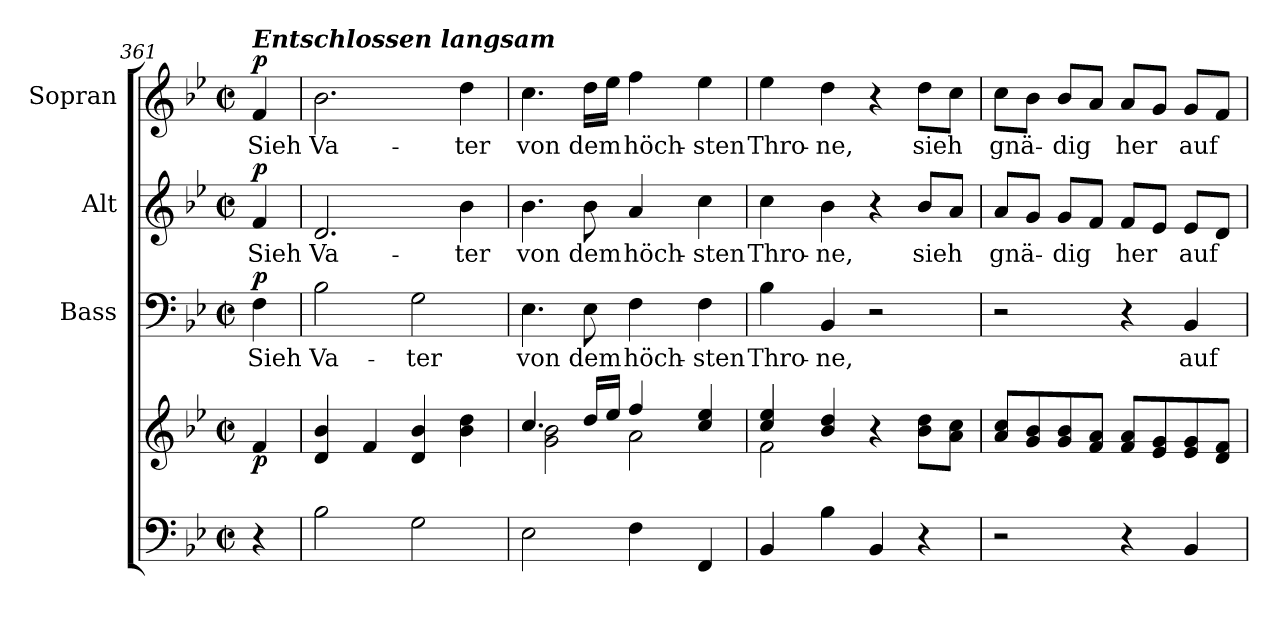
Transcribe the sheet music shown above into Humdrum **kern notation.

**kern	**kern	**dynam	**kern	**text	**dynam	**kern	**text	**dynam	**kern	**text	**dynam
*part4	*part4	*part4	*part3	*part3	*part3	*part2	*part2	*part2	*part1	*part1	*part1
*staff5	*staff4	*staff4/5	*staff3	*staff3	*staff3	*staff2	*staff2	*staff2	*staff1	*staff1	*staff1
*	*	*	*I"Bass	*	*	*I"Alt	*	*	*I"Sopran	*	*
*	*	*	*I'B.	*	*	*I'A.	*	*	*I'S.	*	*
*clefF4	*clefG2	*	*clefF4	*	*	*clefG2	*	*	*clefG2	*	*
*k[b-e-]	*k[b-e-]	*	*k[b-e-]	*	*	*k[b-e-]	*	*	*k[b-e-]	*	*
*B-:	*B-:	*	*B-:	*	*	*B-:	*	*	*B-:	*	*
*M2/2	*M2/2	*	*M2/2	*	*	*M2/2	*	*	*M2/2	*	*
*met(c|)	*met(c|)	*	*met(c|)	*	*	*met(c|)	*	*	*met(c|)	*	*
=361	=361	=361	=361	=361	=361	=361	=361	=361	=361	=361	=361
!	!	!	!	!	!	!	!	!	!LO:TX:a:Bi:t=Entschlossen langsam	!	!
!	!	!LO:DY:b	!	!LO:LY:b	!LO:DY:a	!	!LO:LY:b	!LO:DY:a	!	!LO:LY:b	!LO:DY:a
4r	4f/	p	4F\	Sieh	p	4f/	Sieh	p	4f/	Sieh	p
=362	=362	=362	=362	=362	=362	=362	=362	=362	=362	=362	=362
!	!	!	!	!LO:LY:b	!	!	!LO:LY:b	!	!	!LO:LY:b	!
2B-\	4d/ 4b-/	.	2B-\	Va-	.	2.d/	Va-	.	2.b-\	Va-	.
.	4f/	.	.	.	.	.	.	.	.	.	.
!	!	!	!	!LO:LY:b	!	!	!	!	!	!	!
2G\	4d/ 4b-/	.	2G\	-ter	.	.	.	.	.	.	.
!	!	!	!	!	!	!	!LO:LY:b	!	!	!LO:LY:b	!
.	4b-\ 4dd\	.	.	.	.	4b-\	-ter	.	4dd\	-ter	.
=363	=363	=363	=363	=363	=363	=363	=363	=363	=363	=363	=363
*	*^	*	*	*	*	*	*	*	*	*	*
!	!	!	!	!	!LO:LY:b	!	!	!LO:LY:b	!	!	!LO:LY:b	!
2E-\	4.cc/	2g\ 2b-\	.	4.E-\	von	.	4.b-\	von	.	4.cc\	von	.
!	!	!	!	!	!LO:LY:b	!	!	!LO:LY:b	!	!	!LO:LY:b	!
.	16dd/LL	.	.	8E-\	dem	.	8b-\	dem	.	16dd\LL	dem	.
.	16ee-/JJ	.	.	.	.	.	.	.	.	16ee-\JJ	.	.
!	!	!	!	!	!LO:LY:b	!	!	!LO:LY:b	!	!	!LO:LY:b	!
4F\	4ff/	2a\	.	4F\	höch-	.	4a/	höch-	.	4ff\	höch-	.
!	!	!	!	!	!LO:LY:b	!	!	!LO:LY:b	!	!	!LO:LY:b	!
4FF/	4cc/ 4ee-/	.	.	4F\	-sten	.	4cc\	-sten	.	4ee-\	-sten	.
=364	=364	=364	=364	=364	=364	=364	=364	=364	=364	=364	=364	=364
!	!	!	!	!	!LO:LY:b	!	!	!LO:LY:b	!	!	!LO:LY:b	!
4BB-/	4cc/ 4ee-/	2f\	.	4B-\	Thro-	.	4cc\	Thro-	.	4ee-\	Thro-	.
!	!	!	!	!	!LO:LY:b	!	!	!LO:LY:b	!	!	!LO:LY:b	!
4B-\	4b-/ 4dd/	.	.	4BB-/	-ne,	.	4b-\	-ne,	.	4dd\	-ne,	.
4BB-/	4ra	2ryy	.	2r	.	.	4r	.	.	4r	.	.
!	!	!	!	!	!	!	!	!LO:LY:b	!	!	!LO:LY:b	!
4r	8b-\ 8dd\L	.	.	.	.	.	8b-/L	sieh	.	8dd\L	sieh	.
.	8a\ 8cc\J	.	.	.	.	.	8a/J	.	.	8cc\J	.	.
*	*v	*v	*	*	*	*	*	*	*	*	*	*
=365	=365	=365	=365	=365	=365	=365	=365	=365	=365	=365	=365
!	!	!	!	!	!	!	!LO:LY:b	!	!	!LO:LY:b	!
2r	8a/ 8cc/L	.	2r	.	.	8a/L	gnä-	.	8cc\L	gnä-	.
.	8g/ 8b-/	.	.	.	.	8g/J	.	.	8b-\J	.	.
!	!	!	!	!	!	!	!LO:LY:b	!	!	!LO:LY:b	!
.	8g/ 8b-/	.	.	.	.	8g/L	-dig	.	8b-/L	-dig	.
.	8f/ 8a/J	.	.	.	.	8f/J	.	.	8a/J	.	.
!	!	!	!	!	!	!	!LO:LY:b	!	!	!LO:LY:b	!
4r	8f/ 8a/L	.	4r	.	.	8f/L	her	.	8a/L	her	.
.	8e-/ 8g/	.	.	.	.	8e-/J	.	.	8g/J	.	.
!	!	!	!	!LO:LY:b	!	!	!LO:LY:b	!	!	!LO:LY:b	!
4BB-/	8e-/ 8g/	.	4BB-/	auf	.	8e-/L	auf	.	8g/L	auf	.
.	8d/ 8f/J	.	.	.	.	8d/J	.	.	8f/J	.	.
=	=	=	=	=	=	=	=	=	=	=	=
*-	*-	*-	*-	*-	*-	*-	*-	*-	*-	*-	*-
